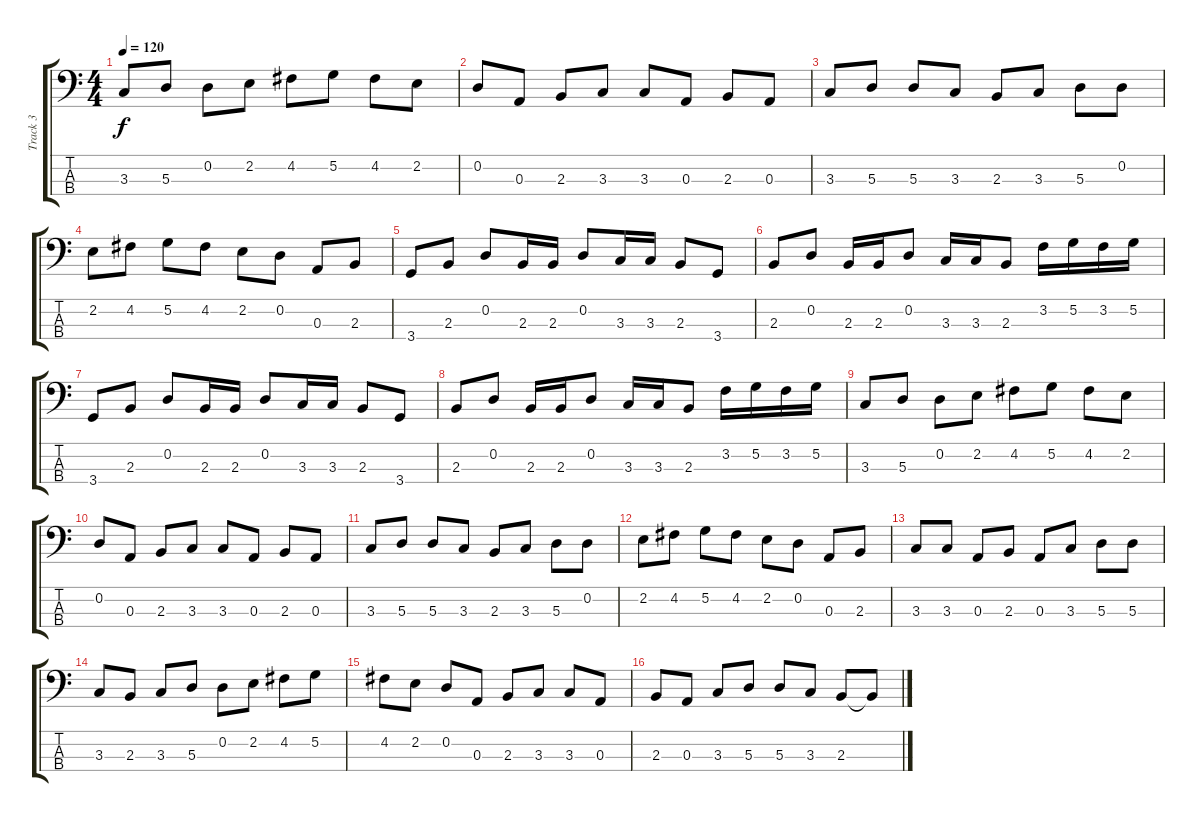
\track ("Track 3" "Track 3") {instrument electricbasspick}
\staff {score tabs}
\tuning (G2 D2 A1 E1) {hide}
\ts (4 4)
\tempo 120
\clef f4
\ks c
3.3.8{dy f} 5.3.8 0.2.8 2.2.8 4.2.8 5.2.8 4.2.8 2.2.8 |
0.2.8 0.3.8 2.3.8 3.3.8 3.3.8 0.3.8 2.3.8 0.3.8 |
3.3.8 5.3.8 5.3.8 3.3.8 2.3.8 3.3.8 5.3.8 0.2.8 |
2.2.8 4.2.8 5.2.8 4.2.8 2.2.8 0.2.8 0.3.8 2.3.8 |
3.4.8 2.3.8 0.2.8 2.3.16 2.3.16 0.2.8 3.3.16 3.3.16 2.3.8 3.4.8 |
2.3.8 0.2.8 2.3.16 2.3.16 0.2.8 3.3.16 3.3.16 2.3.8 3.2.16 5.2.16 3.2.16 5.2.16 |
3.4.8 2.3.8 0.2.8 2.3.16 2.3.16 0.2.8 3.3.16 3.3.16 2.3.8 3.4.8 |
2.3.8 0.2.8 2.3.16 2.3.16 0.2.8 3.3.16 3.3.16 2.3.8 3.2.16 5.2.16 3.2.16 5.2.16 |
3.3.8 5.3.8 0.2.8 2.2.8 4.2.8 5.2.8 4.2.8 2.2.8 |
0.2.8 0.3.8 2.3.8 3.3.8 3.3.8 0.3.8 2.3.8 0.3.8 |
3.3.8 5.3.8 5.3.8 3.3.8 2.3.8 3.3.8 5.3.8 0.2.8 |
2.2.8 4.2.8 5.2.8 4.2.8 2.2.8 0.2.8 0.3.8 2.3.8 |
3.3.8 3.3.8 0.3.8 2.3.8 0.3.8 3.3.8 5.3.8 5.3.8 |
3.3.8 2.3.8 3.3.8 5.3.8 0.2.8 2.2.8 4.2.8 5.2.8 |
4.2.8 2.2.8 0.2.8 0.3.8 2.3.8 3.3.8 3.3.8 0.3.8 |
2.3.8 0.3.8 3.3.8 5.3.8 5.3.8 3.3.8 2.3.8 2.3{t}.8
